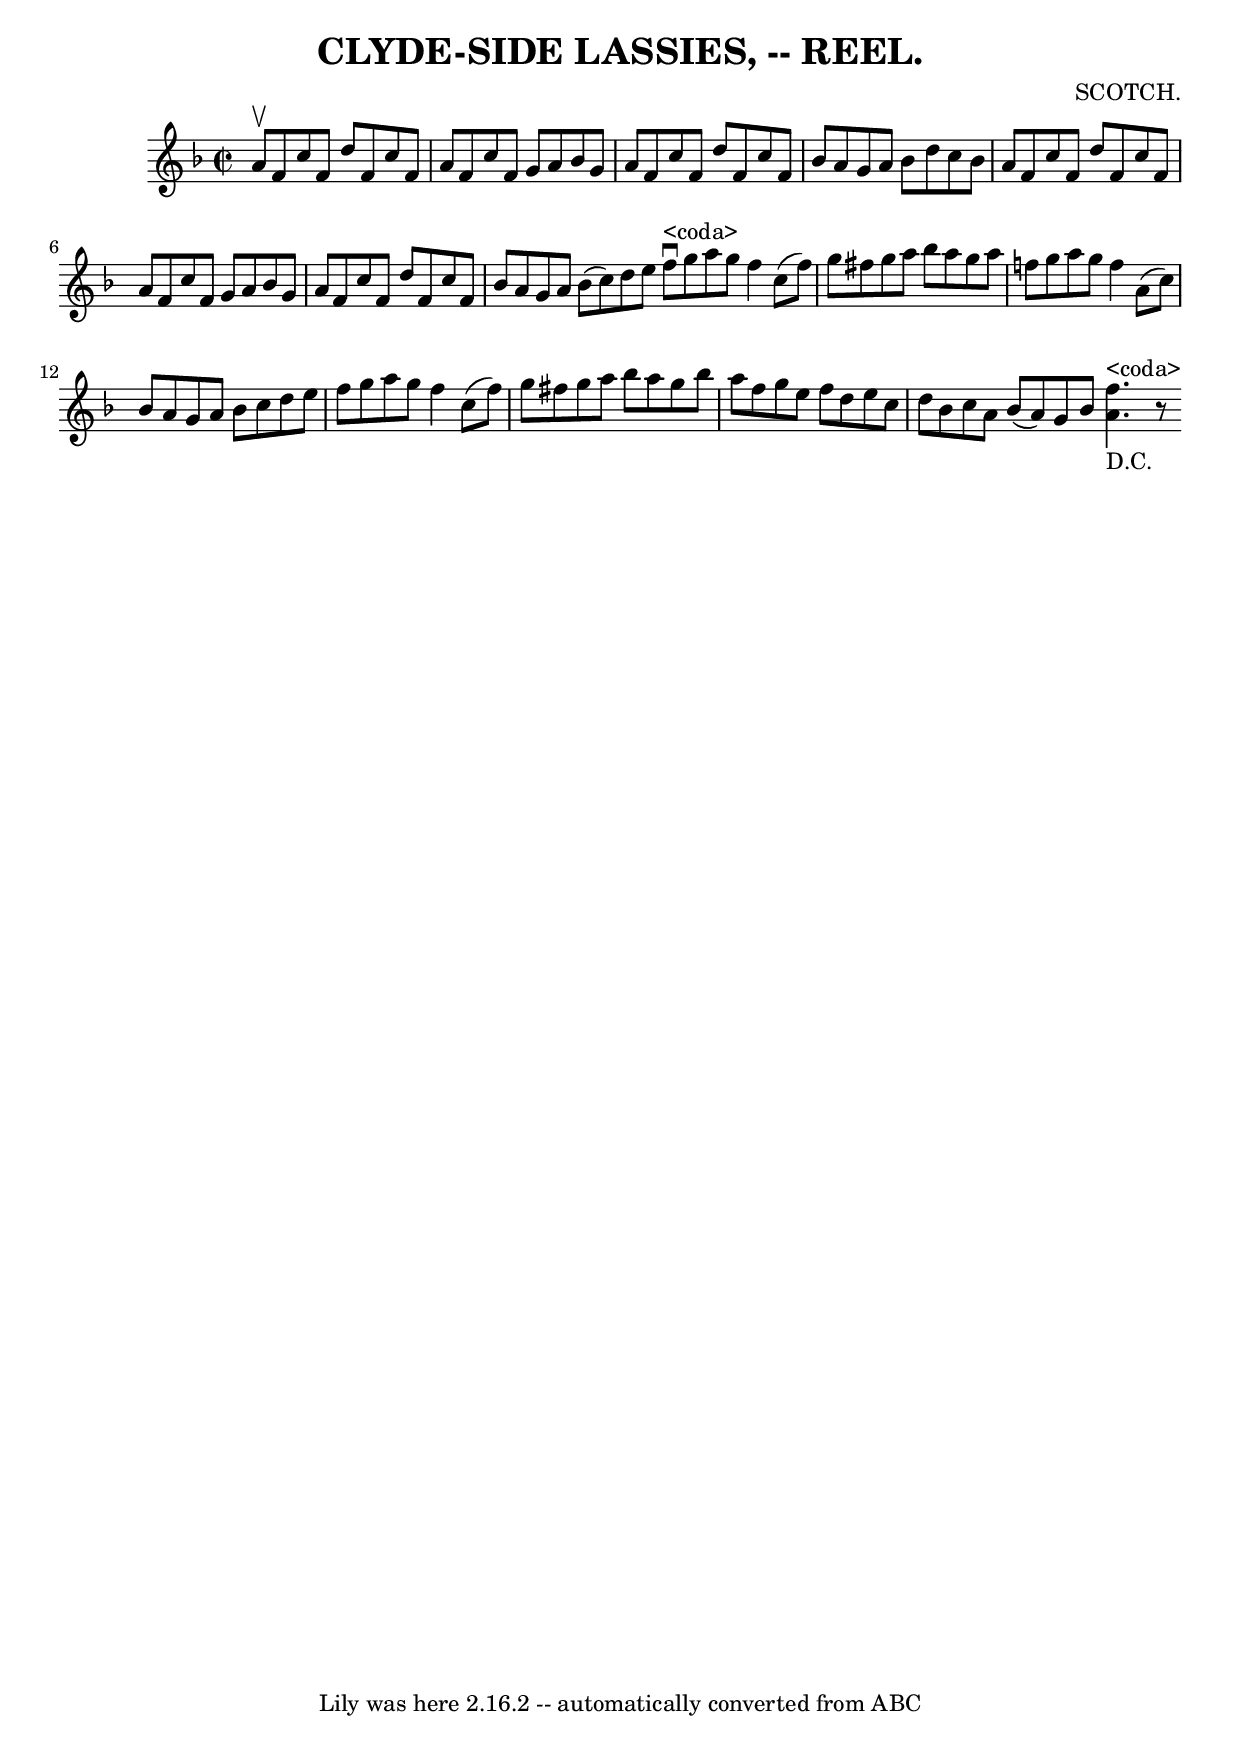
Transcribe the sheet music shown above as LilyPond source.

\version "2.16.2"
\include "Mammoth.ily"
\header {
  %% book = "Coles"
 composer = "SCOTCH."
 crossRefNumber = "14"
 footnotes = ""
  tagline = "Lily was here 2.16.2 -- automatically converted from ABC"
  title = "CLYDE-SIDE LASSIES, -- REEL."

}
voicedefault =  {


  \override Staff.TimeSignature #'style = #'C
  \time 2/2 
  \key f \major
 a'8^\upbow f'8 c''8 f'8 d''8 f'8 c''8 f'8   |
 a'8 f'8 c''8 f'8 g'8 a'8 bf'8 g'8  |
 a'8 f'8 c''8 f'8 d''8 f'8 c''8 f'8  |
 bf'8 a'8 g'8 a'8 bf'8 d''8 c''8 bf'8   |
 a'8 f'8 c''8 f'8 d''8 f'8 c''8 f'8   |
 a'8 f'8 c''8 f'8 g'8 a'8 bf'8 g'8   |
 a'8 f'8 c''8 f'8 d''8 f'8 c''8 f'8   |
 bf'8 a'8 g'8 a'8 bf'8 ( c''8) d''8 e''8    \bar " |." f''8^"<coda>"^\downbow g''8 a''8 g''8 f''4 c''8 (f''8)  |
 g''8 fs''8 g''8 a''8 bf''8 a''8 g''8 a''8   |
 f''!8 g''8 a''8 g''8 f''4 a'8 (c''8)  |
 bf'8 a'8 g'8 a'8 bf'8 c''8 d''8 e''8   |
 f''8 g''8 a''8 g''8 f''4 c''8 (f''8)  |
 g''8 fs''8 g''8 a''8 bf''8 a''8 g''8 bf''8   |
 a''8 f''8 g''8 e''8 f''8 d''8 e''8 c''8   |
 d''8 bf'8 c''8 a'8 bf'8 (a'8) g'8 bf'8      \bar "| |" << f''4.^"<coda>"_"D.C." a'4.   >>   r8        \bar " |."   

}

\score{
  <<

    \context Staff="default"
    {
      \voicedefault 
      
    }

  >>
  \layout {
    
  }
  \midi {
  }

}
